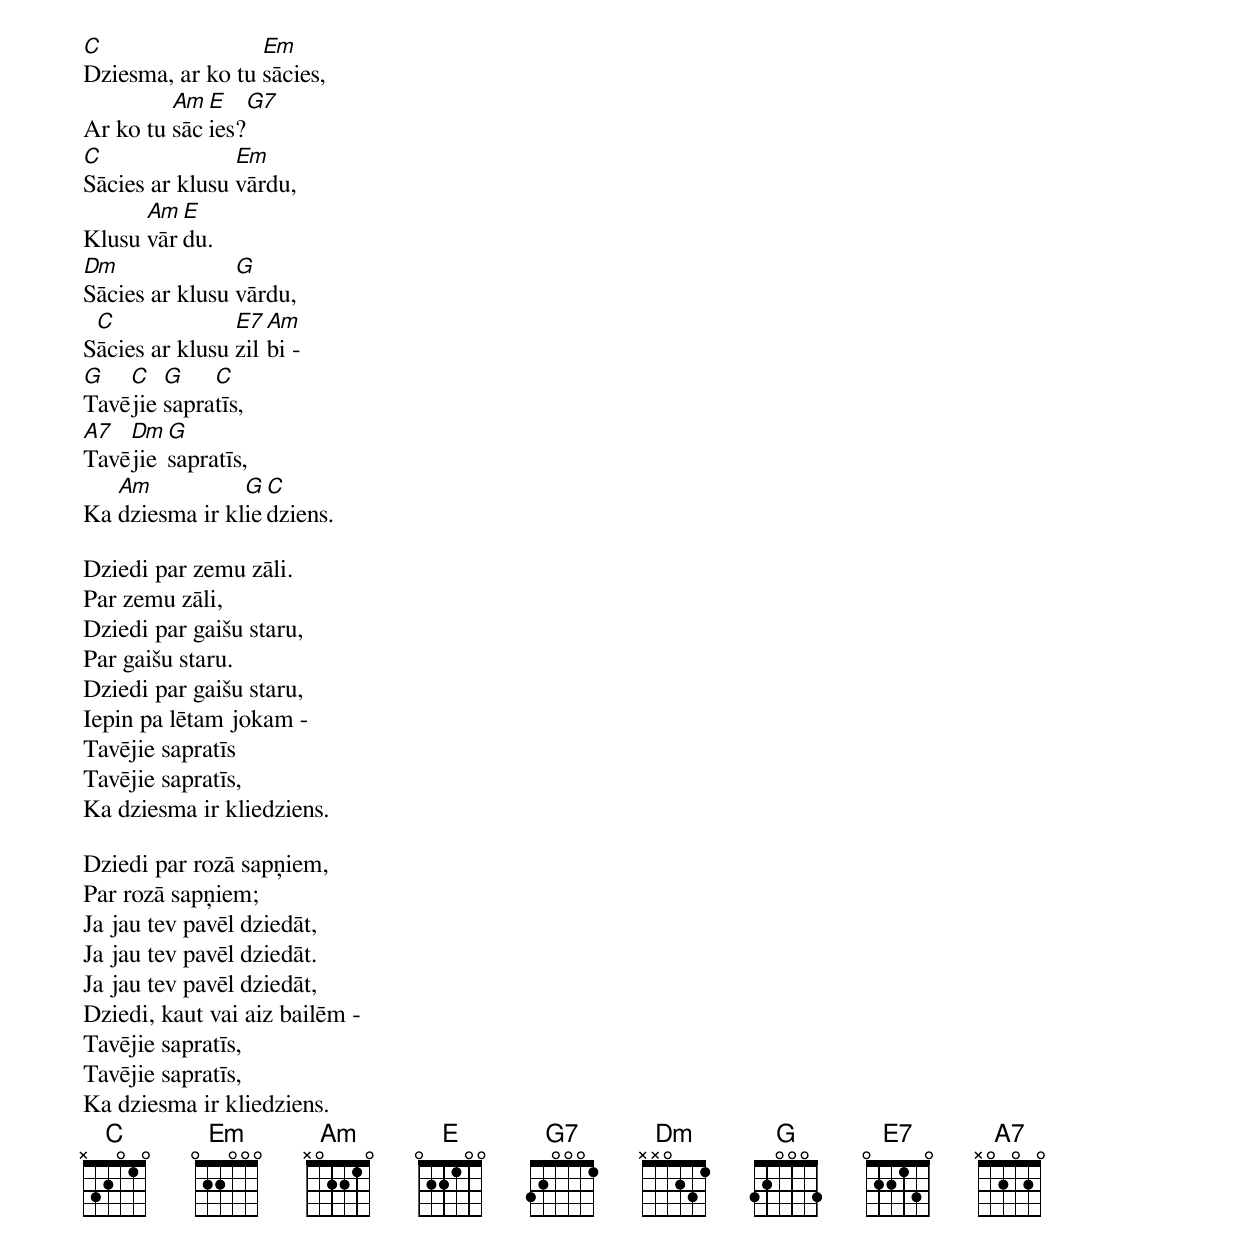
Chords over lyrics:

C                 Em
Dziesma, ar ko tu sācies,
         Am E     G7
Ar ko tu sācies?
C               Em
Sācies ar klusu vārdu,
      Am E
Klusu vārdu.
Dm              G
Sācies ar klusu vārdu,
 C              E7 Am
Sācies ar klusu zilbi -
G   C   G    C
Tavējie sapratīs,
A7  Dm  G
Tavējie sapratīs,
   Am           G C
Ka dziesma ir kliedziens.

Dziedi par zemu zāli.
Par zemu zāli,
Dziedi par gaišu staru,
Par gaišu staru.
Dziedi par gaišu staru,
Iepin pa lētam jokam -
Tavējie sapratīs
Tavējie sapratīs,
Ka dziesma ir kliedziens.

Dziedi par rozā sapņiem,
Par rozā sapņiem;
Ja jau tev pavēl dziedāt,
Ja jau tev pavēl dziedāt.
Ja jau tev pavēl dziedāt,
Dziedi, kaut vai aiz bailēm -
Tavējie sapratīs,
Tavējie sapratīs,
Ka dziesma ir kliedziens.
